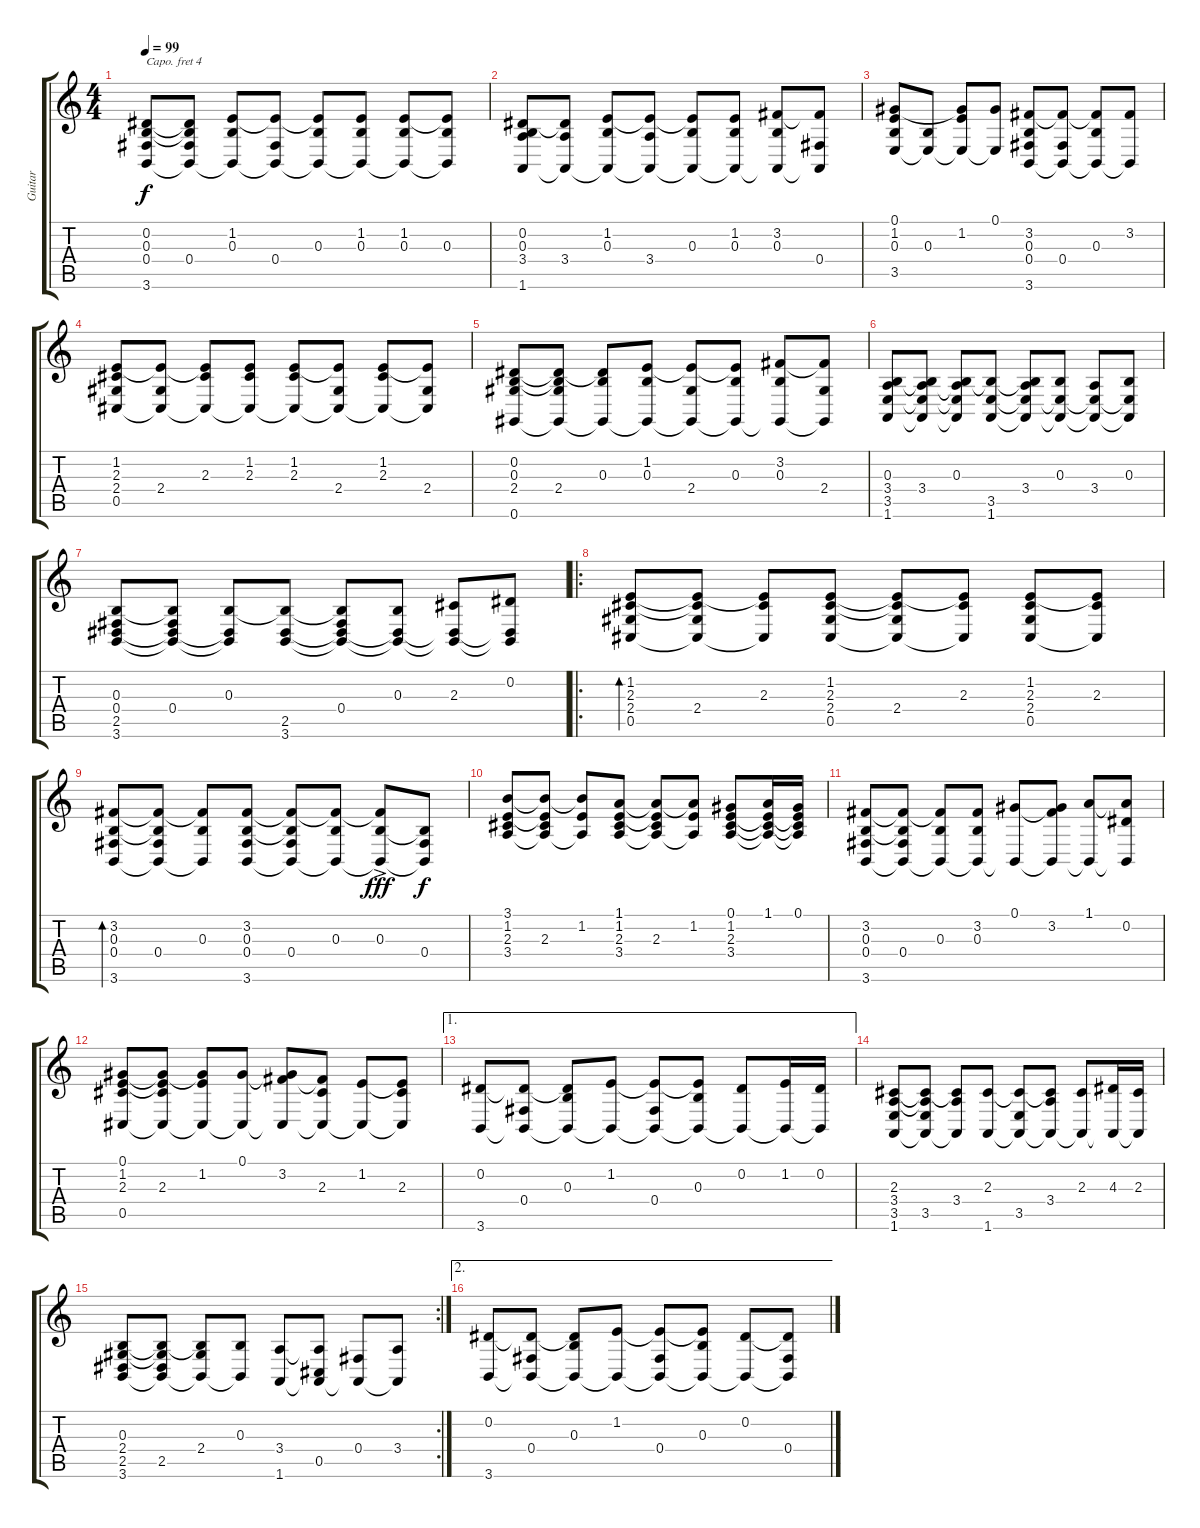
\track ("Guitar" "Guitar") {instrument brightacousticpiano}
\staff {score tabs}
\capo 4
\tuning (E4 B3 G3 D3 A2 E2) {hide}
\ts (4 4)
\tempo 99
\clef g2
\ks c
(0.2 0.3 0.4 3.6).8{dy f} (0.2{t} 0.3{t} 0.4 3.6{t}).8 (1.2 0.3 3.6{t}).8 (1.2{t} 0.4 3.6{t}).8 (1.2{t} 0.3 3.6{t}).8 (1.2 0.3 3.6{t}).8 (1.2 0.3 3.6{t}).8 (1.2{t} 0.3 3.6{t}).8 |
(0.2 0.3 3.4 1.6).8 (0.2{t} 3.4 1.6{t}).8 (1.2 0.3 1.6{t}).8 (1.2{t} 3.4 1.6{t}).8 (1.2{t} 0.3 1.6{t}).8 (1.2 0.3 1.6{t}).8 (3.2 0.3 1.6{t}).8 (3.2{t} 0.4 1.6{t}).8 |
(0.1 1.2 0.3 3.5).8 (0.3 3.5{t}).8 (0.1{t} 1.2 3.5{t}).8 (0.1 3.5{t}).8 (3.2 0.3 0.4 3.6).8 (3.2{t} 0.4 3.6{t}).8 (3.2{t} 0.3 3.6{t}).8 (3.2 3.6{t}).8 |
(1.2 2.3 2.4 0.5).8 (1.2{t} 2.4 0.5{t}).8 (1.2{t} 2.3 0.5{t}).8 (1.2 2.3 0.5{t}).8 (1.2 2.3 0.5{t}).8 (1.2{t} 2.4 0.5{t}).8 (1.2 2.3 0.5{t}).8 (1.2{t} 2.4 0.5{t}).8 |
(0.2 0.3 2.4 0.6).8 (0.2{t} 0.3{t} 2.4 0.6{t}).8 (0.2{t} 0.3 0.6{t}).8 (1.2 0.3 0.6{t}).8 (1.2{t} 2.4 0.6{t}).8 (1.2{t} 0.3 0.6{t}).8 (3.2 0.3 0.6{t}).8 (3.2{t} 2.4 0.6{t}).8 |
(0.3 3.4 3.5 1.6).8 (0.3{t} 3.4 3.5{t} 1.6{t}).8 (0.3 3.4{t} 3.5{t} 1.6{t}).8 (0.3{t} 3.5 1.6).8 (0.3{t} 3.4 3.5{t} 1.6{t}).8 (0.3 3.5{t} 1.6{t}).8 (3.4 3.5{t} 1.6{t}).8 (0.3 3.5{t} 1.6{t}).8 |
(0.3 0.4 2.5 3.6).8 (0.3{t} 0.4 2.5{t} 3.6{t}).8 (0.3 2.5{t} 3.6{t}).8 (0.3{t} 2.5 3.6).8 (0.3{t} 0.4 2.5{t} 3.6{t}).8 (0.3 2.5{t} 3.6{t}).8 (2.3 2.5{t} 3.6{t}).8 (0.2 2.5{t} 3.6{t}).8 |
\ro
(1.2 2.3 2.4 0.5).8{bd 480} (1.2{t} 2.3{t} 2.4 0.5{t}).8 (1.2{t} 2.3 0.5{t}).8 (1.2 2.3 2.4 0.5).8 (1.2{t} 2.3{t} 2.4 0.5{t}).8 (1.2{t} 2.3 0.5{t}).8 (1.2 2.3 2.4 0.5).8 (1.2{t} 2.3 0.5{t}).8 |
(3.2 0.3 0.4 3.6).8{bd 480} (3.2{t} 0.3{t} 0.4 3.6{t}).8 (3.2{t} 0.3 3.6{t}).8 (3.2 0.3 0.4 3.6).8 (3.2{t} 0.3{t} 0.4 3.6{t}).8 (3.2{t} 0.3 3.6{t}).8 (3.2{t} 0.3{ac} 3.6{t}).8{dy fff} (0.3{t} 0.4 3.6{t}).8{dy f} |
(3.1 1.2 2.3 3.4).8 (3.1{t} 1.2{t} 2.3 3.4{t}).8 (3.1{t} 1.2 3.4{t}).8 (1.1 1.2 2.3 3.4).8 (1.1{t} 1.2{t} 2.3 3.4{t}).8 (1.1{t} 1.2 3.4{t}).8 (0.1 1.2 2.3 3.4).8 (1.1 1.2{t} 2.3{t} 3.4{t}).16 (0.1 1.2{t} 2.3{t} 3.4{t}).16 |
(3.2 0.3 0.4 3.6).8 (3.2{t} 0.3{t} 0.4 3.6{t}).8 (3.2{t} 0.3 3.6{t}).8 (3.2 0.3 3.6{t}).8 (0.1 3.6{t}).8 (0.1{t} 3.2 3.6{t}).8 (1.1 3.6{t}).8 (1.1{t} 0.2 3.6{t}).8 |
(0.1 1.2 2.3 0.5).8 (0.1{t} 1.2{t} 2.3 0.5{t}).8 (0.1{t} 1.2 0.5{t}).8 (0.1 0.5{t}).8 (0.1{t} 3.2 0.5{t}).8 (3.2{t} 2.3 0.5{t}).8 (1.2 0.5{t}).8 (1.2{t} 2.3 0.5{t}).8 |
\ae 1
(0.2 3.6).8 (0.2{t} 0.4 3.6{t}).8 (0.2{t} 0.3 3.6{t}).8 (1.2 3.6{t}).8 (1.2{t} 0.4 3.6{t}).8 (1.2{t} 0.3 3.6{t}).8 (0.2 3.6{t}).8 (1.2 3.6{t}).16 (0.2 3.6{t}).16 |
(2.3 3.4 3.5 1.6).8 (2.3{t} 3.4{t} 3.5 1.6{t}).8 (2.3{t} 3.4 1.6{t}).8 (2.3 1.6).8 (2.3{t} 3.5 1.6{t}).8 (2.3{t} 3.4 1.6{t}).8 (2.3 1.6{t}).8 (4.3 1.6{t}).16 (2.3 1.6{t}).16 |
\rc 2
(0.3 2.4 2.5 3.6).8 (0.3{t} 2.4{t} 2.5 3.6{t}).8 (0.3{t} 2.4 3.6{t}).8 (0.3 3.6{t}).8 (3.4 1.6).8 (3.4{t} 0.5 1.6{t}).8 (0.4 1.6{t}).8 (3.4 1.6{t}).8 |
\ae 2
(0.2 3.6).8 (0.2{t} 0.4 3.6{t}).8 (0.2{t} 0.3 3.6{t}).8 (1.2 3.6{t}).8 (1.2{t} 0.4 3.6{t}).8 (1.2{t} 0.3 3.6{t}).8 (0.2 3.6{t}).8 (0.2{t} 0.4 3.6{t}).8
